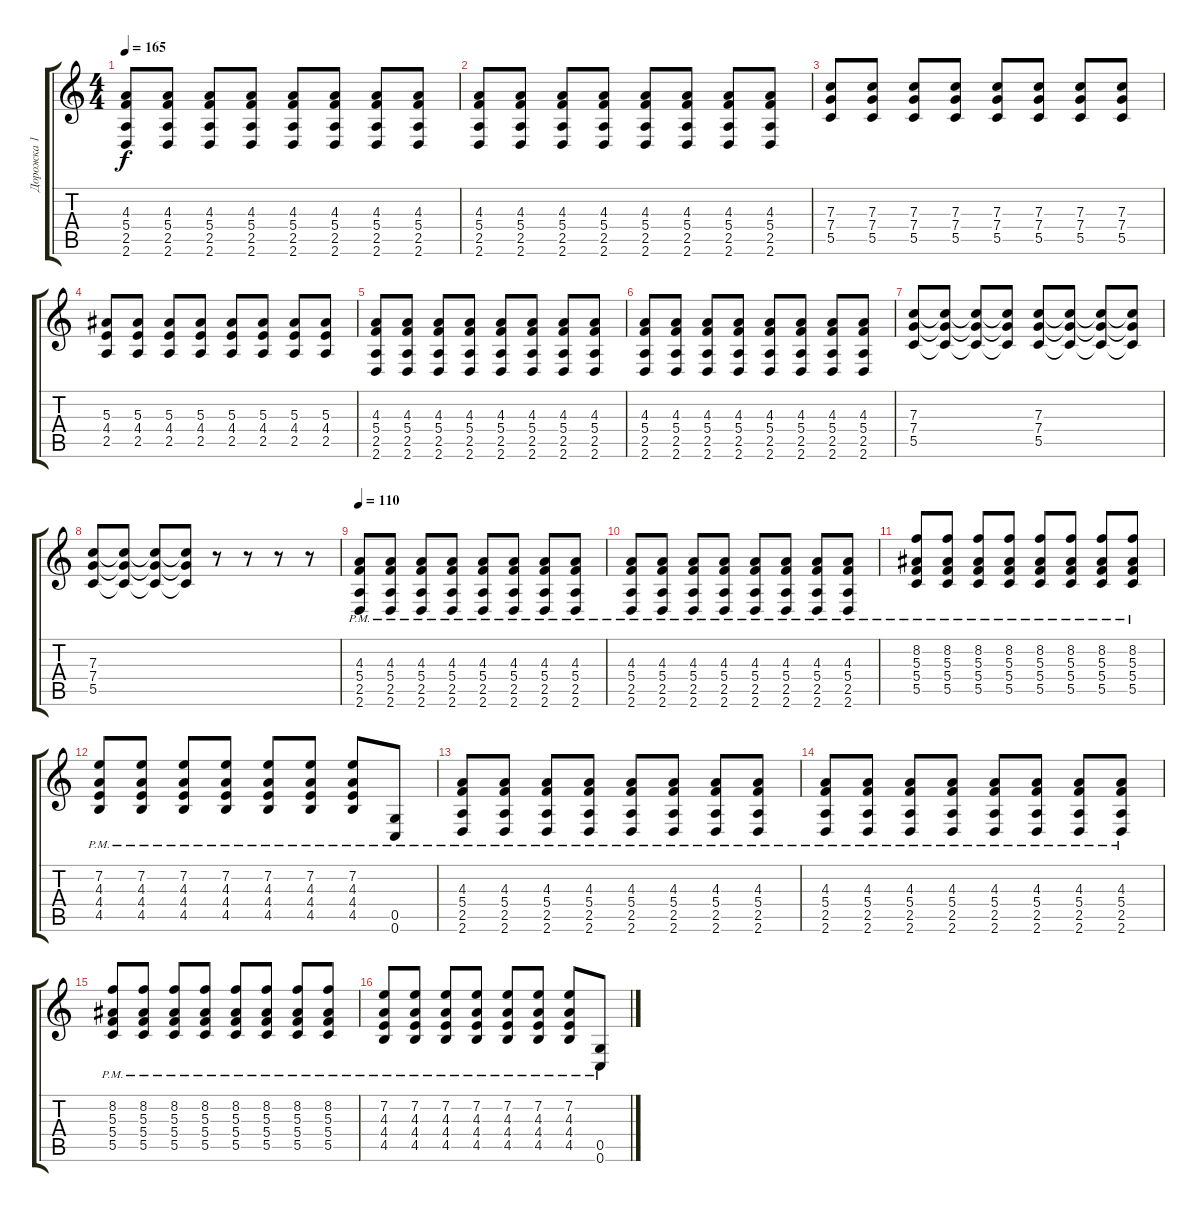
\track ("Дорожка 1" "Дорожка 1") {instrument overdrivenguitar}
\staff {score tabs}
\tuning (D4 A3 F3 C3 G2 C2) {hide}
\ts (4 4)
\tempo 165
\clef g2
\ks c
(4.3 5.4 2.5 2.6).8{dy f} (4.3 5.4 2.5 2.6).8 (4.3 5.4 2.5 2.6).8 (4.3 5.4 2.5 2.6).8 (4.3 5.4 2.5 2.6).8 (4.3 5.4 2.5 2.6).8 (4.3 5.4 2.5 2.6).8 (4.3 5.4 2.5 2.6).8 |
(4.3 5.4 2.5 2.6).8 (4.3 5.4 2.5 2.6).8 (4.3 5.4 2.5 2.6).8 (4.3 5.4 2.5 2.6).8 (4.3 5.4 2.5 2.6).8 (4.3 5.4 2.5 2.6).8 (4.3 5.4 2.5 2.6).8 (4.3 5.4 2.5 2.6).8 |
(7.3 7.4 5.5).8 (7.3 7.4 5.5).8 (7.3 7.4 5.5).8 (7.3 7.4 5.5).8 (7.3 7.4 5.5).8 (7.3 7.4 5.5).8 (7.3 7.4 5.5).8 (7.3 7.4 5.5).8 |
(5.3 4.4 2.5).8 (5.3 4.4 2.5).8 (5.3 4.4 2.5).8 (5.3 4.4 2.5).8 (5.3 4.4 2.5).8 (5.3 4.4 2.5).8 (5.3 4.4 2.5).8 (5.3 4.4 2.5).8 |
(4.3 5.4 2.5 2.6).8 (4.3 5.4 2.5 2.6).8 (4.3 5.4 2.5 2.6).8 (4.3 5.4 2.5 2.6).8 (4.3 5.4 2.5 2.6).8 (4.3 5.4 2.5 2.6).8 (4.3 5.4 2.5 2.6).8 (4.3 5.4 2.5 2.6).8 |
(4.3 5.4 2.5 2.6).8 (4.3 5.4 2.5 2.6).8 (4.3 5.4 2.5 2.6).8 (4.3 5.4 2.5 2.6).8 (4.3 5.4 2.5 2.6).8 (4.3 5.4 2.5 2.6).8 (4.3 5.4 2.5 2.6).8 (4.3 5.4 2.5 2.6).8 |
(7.3 7.4 5.5).8 (7.3{t} 7.4{t} 5.5{t}).8 (7.3{t} 7.4{t} 5.5{t}).8 (7.3{t} 7.4{t} 5.5{t}).8 (7.3 7.4 5.5).8 (7.3{t} 7.4{t} 5.5{t}).8 (7.3{t} 7.4{t} 5.5{t}).8 (7.3{t} 7.4{t} 5.5{t}).8 |
(7.3 7.4 5.5).8 (7.3{t} 7.4{t} 5.5{t}).8 (7.3{t} 7.4{t} 5.5{t}).8 (7.3{t} 7.4{t} 5.5{t}).8 r.8 r.8 r.8 r.8 |
\tempo 110
(4.3{pm} 5.4{pm} 2.5{pm} 2.6{pm}).8 (4.3{pm} 5.4{pm} 2.5{pm} 2.6{pm}).8 (4.3{pm} 5.4{pm} 2.5{pm} 2.6{pm}).8 (4.3{pm} 5.4{pm} 2.5{pm} 2.6{pm}).8 (4.3{pm} 5.4{pm} 2.5{pm} 2.6{pm}).8 (4.3{pm} 5.4{pm} 2.5{pm} 2.6{pm}).8 (4.3{pm} 5.4{pm} 2.5{pm} 2.6{pm}).8 (4.3{pm} 5.4{pm} 2.5{pm} 2.6{pm}).8 |
(4.3{pm} 5.4{pm} 2.5{pm} 2.6{pm}).8 (4.3{pm} 5.4{pm} 2.5{pm} 2.6{pm}).8 (4.3{pm} 5.4{pm} 2.5{pm} 2.6{pm}).8 (4.3{pm} 5.4{pm} 2.5{pm} 2.6{pm}).8 (4.3{pm} 5.4{pm} 2.5{pm} 2.6{pm}).8 (4.3{pm} 5.4{pm} 2.5{pm} 2.6{pm}).8 (4.3{pm} 5.4{pm} 2.5{pm} 2.6{pm}).8 (4.3{pm} 5.4{pm} 2.5{pm} 2.6{pm}).8 |
(8.2{pm} 5.3{pm} 5.4{pm} 5.5{pm}).8 (8.2{pm} 5.3{pm} 5.4{pm} 5.5{pm}).8 (8.2{pm} 5.3{pm} 5.4{pm} 5.5{pm}).8 (8.2{pm} 5.3{pm} 5.4{pm} 5.5{pm}).8 (8.2{pm} 5.3{pm} 5.4{pm} 5.5{pm}).8 (8.2{pm} 5.3{pm} 5.4{pm} 5.5{pm}).8 (8.2{pm} 5.3{pm} 5.4{pm} 5.5{pm}).8 (8.2{pm} 5.3{pm} 5.4{pm} 5.5{pm}).8 |
(7.2{pm} 4.3{pm} 4.4{pm} 4.5{pm}).8 (7.2{pm} 4.3{pm} 4.4{pm} 4.5{pm}).8 (7.2{pm} 4.3{pm} 4.4{pm} 4.5{pm}).8 (7.2{pm} 4.3{pm} 4.4{pm} 4.5{pm}).8 (7.2{pm} 4.3{pm} 4.4{pm} 4.5{pm}).8 (7.2{pm} 4.3{pm} 4.4{pm} 4.5{pm}).8 (7.2{pm} 4.3{pm} 4.4{pm} 4.5{pm}).8 (0.5{pm} 0.6{pm}).8 |
(4.3{pm} 5.4{pm} 2.5{pm} 2.6{pm}).8 (4.3{pm} 5.4{pm} 2.5{pm} 2.6{pm}).8 (4.3{pm} 5.4{pm} 2.5{pm} 2.6{pm}).8 (4.3{pm} 5.4{pm} 2.5{pm} 2.6{pm}).8 (4.3{pm} 5.4{pm} 2.5{pm} 2.6{pm}).8 (4.3{pm} 5.4{pm} 2.5{pm} 2.6{pm}).8 (4.3{pm} 5.4{pm} 2.5{pm} 2.6{pm}).8 (4.3{pm} 5.4{pm} 2.5{pm} 2.6{pm}).8 |
(4.3{pm} 5.4{pm} 2.5{pm} 2.6{pm}).8 (4.3{pm} 5.4{pm} 2.5{pm} 2.6{pm}).8 (4.3{pm} 5.4{pm} 2.5{pm} 2.6{pm}).8 (4.3{pm} 5.4{pm} 2.5{pm} 2.6{pm}).8 (4.3{pm} 5.4{pm} 2.5{pm} 2.6{pm}).8 (4.3{pm} 5.4{pm} 2.5{pm} 2.6{pm}).8 (4.3{pm} 5.4{pm} 2.5{pm} 2.6{pm}).8 (4.3{pm} 5.4{pm} 2.5{pm} 2.6{pm}).8 |
(8.2{pm} 5.3{pm} 5.4{pm} 5.5{pm}).8 (8.2{pm} 5.3{pm} 5.4{pm} 5.5{pm}).8 (8.2{pm} 5.3{pm} 5.4{pm} 5.5{pm}).8 (8.2{pm} 5.3{pm} 5.4{pm} 5.5{pm}).8 (8.2{pm} 5.3{pm} 5.4{pm} 5.5{pm}).8 (8.2{pm} 5.3{pm} 5.4{pm} 5.5{pm}).8 (8.2{pm} 5.3{pm} 5.4{pm} 5.5{pm}).8 (8.2{pm} 5.3{pm} 5.4{pm} 5.5{pm}).8 |
(7.2{pm} 4.3{pm} 4.4{pm} 4.5{pm}).8 (7.2{pm} 4.3{pm} 4.4{pm} 4.5{pm}).8 (7.2{pm} 4.3{pm} 4.4{pm} 4.5{pm}).8 (7.2{pm} 4.3{pm} 4.4{pm} 4.5{pm}).8 (7.2{pm} 4.3{pm} 4.4{pm} 4.5{pm}).8 (7.2{pm} 4.3{pm} 4.4{pm} 4.5{pm}).8 (7.2{pm} 4.3{pm} 4.4{pm} 4.5{pm}).8 (0.5{pm} 0.6{pm}).8
